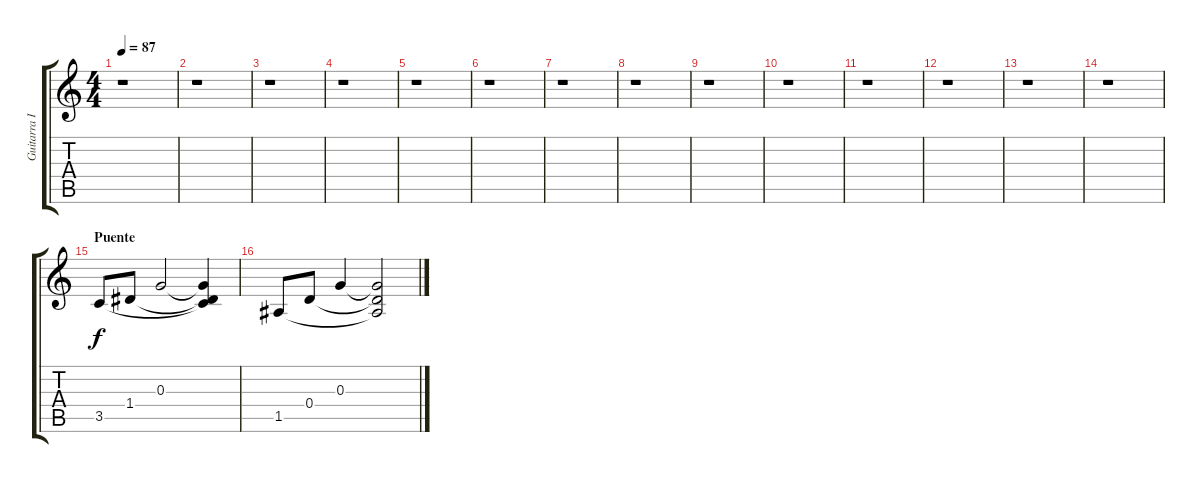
\track ("Guitarra I" "Guitarra I") {instrument electricguitarclean}
\staff {score tabs}
\tuning (E4 B3 G3 D3 A2 E2) {hide}
\ts (4 4)
\tempo 87
\clef g2
\ks c
r.1{dy f} |
r.1 |
r.1 |
r.1 |
r.1 |
r.1 |
r.1 |
r.1 |
r.1 |
r.1 |
r.1 |
r.1 |
r.1 |
r.1 |
\section ("" "Puente")
3.5.8 1.4.8 0.3.2 (0.3{t} 1.4{t} 3.5{t}).4 |
1.5.8 0.4.8 0.3.4 (0.3{t} 0.4{t} 1.5{t}).2
